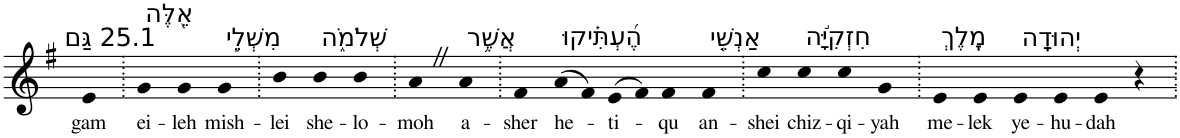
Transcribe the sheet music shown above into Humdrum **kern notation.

**kern	**text
*part1	*part1
*staff1	*staff1
*I"Piano	*
*I'Pno	*
*clefG2	*
*k[f#]	*
*G:	*
=1	=1
!LO:TX:a:t=25.1 גַּם	!
!	!LO:LY:b
4e	gam
=2.	=2.
!LO:TX:a:t=אֵ֭לֶּה	!
!	!LO:LY:b
4g	ei-
!	!LO:LY:b
4g	-leh
!LO:TX:a:t=מִשְׁלֵ֣י	!
!	!LO:LY:b
4g	mish-
=3.	=3.
!	!LO:LY:b
4b	-lei
!LO:TX:a:t=שְׁלֹמֹ֑ה	!
!	!LO:LY:b
4b	she-
!	!LO:LY:b
4b	-lo-
=4.	=4.
!	!LO:LY:b
4aZ	-moh
!LO:TX:a:t=אֲשֶׁ֥ר	!
!	!LO:LY:b
4a	a-
=5.	=5.
!	!LO:LY:b
4f#	-sher
!LO:TX:a:t=הֶ֝עְתִּ֗יקוּ	!
!	!LO:LY:b
(>8a	he-
8f#)	.
!	!LO:LY:b
(>8e	-ti-
8f#)	.
!	!LO:LY:b
4f#	-qu
!LO:TX:a:t=אַנְשֵׁ֤י	!
!	!LO:LY:b
4f#	an-
=6.	=6.
!	!LO:LY:b
4cc	-shei
!LO:TX:a:t=חִזְקִיָּ֬ה	!
!	!LO:LY:b
4cc	chiz-
!	!LO:LY:b
4cc	-qi-
!	!LO:LY:b
4g	-yah
=7.	=7.
!LO:TX:a:t=מֶֽלֶךְ	!
!	!LO:LY:b
4e	me-
!	!LO:LY:b
4e	-lek
!LO:TX:a:t=יְהוּדָֽה	!
!	!LO:LY:b
4e	ye-
!	!LO:LY:b
4e	-hu-
!	!LO:LY:b
4e	-dah
4r	.
=.	=.
*-	*-
